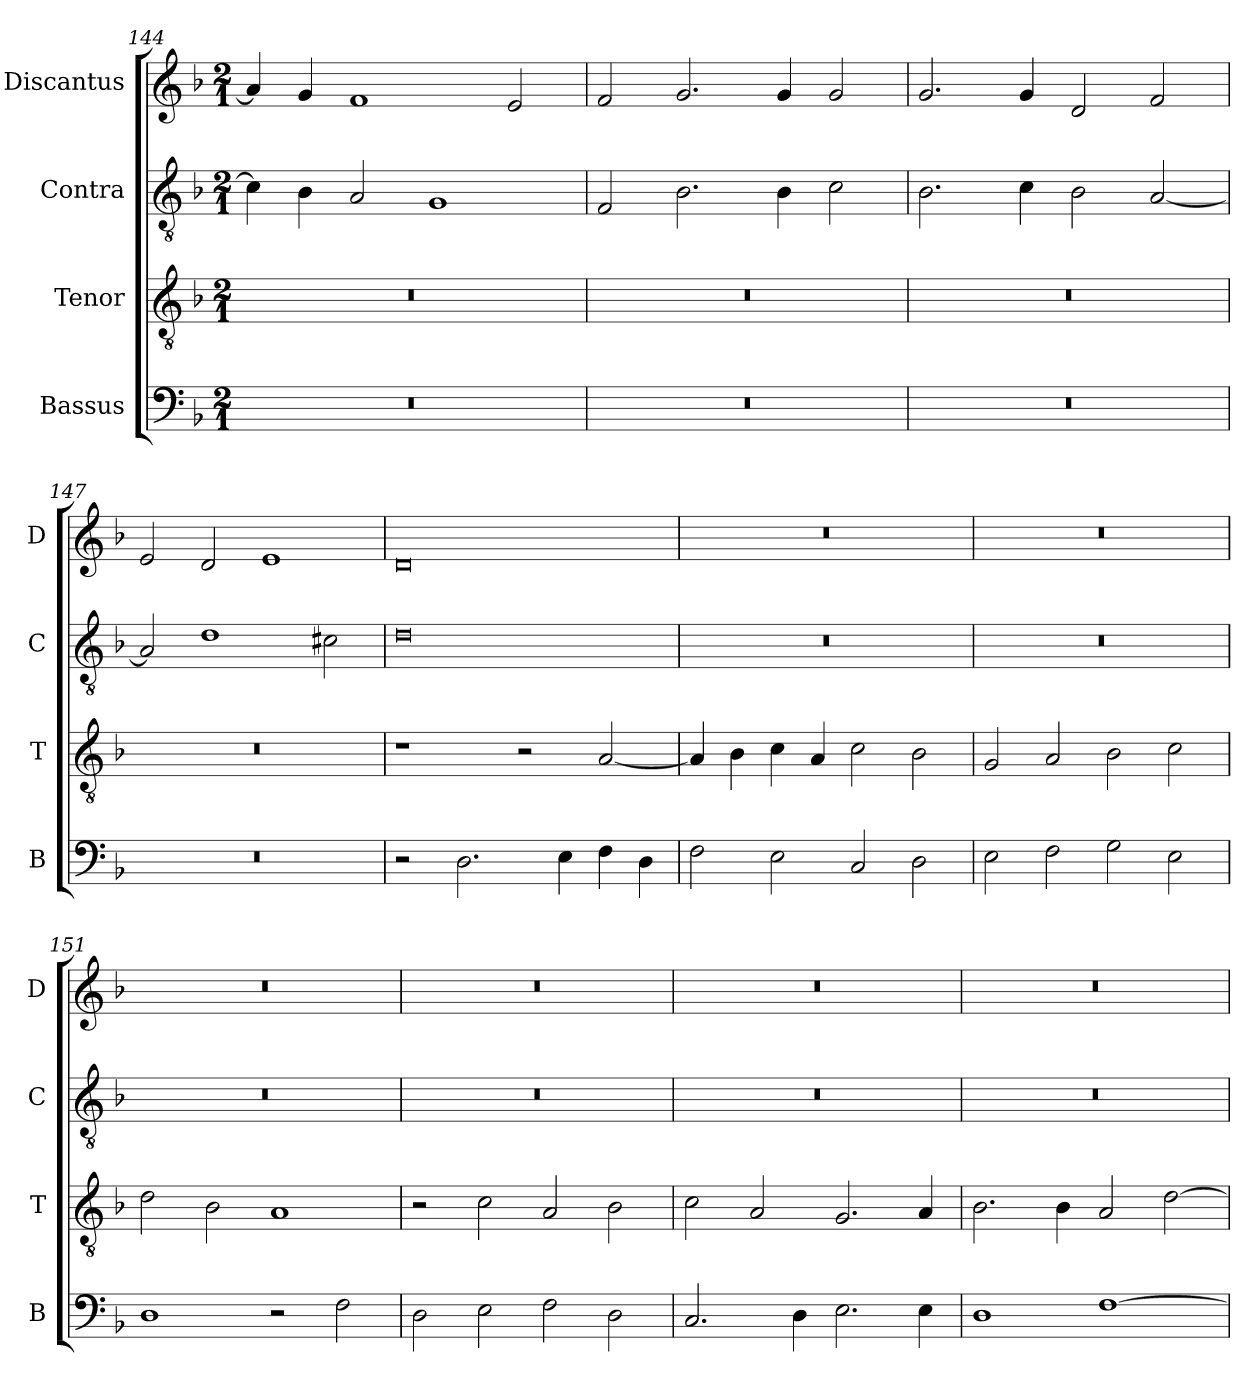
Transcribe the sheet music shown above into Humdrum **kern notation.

**kern	**kern	**kern	**kern
*part4	*part3	*part2	*part1
*staff4	*staff3	*staff2	*staff1
*I"Bassus	*I"Tenor	*I"Contra	*I"Discantus
*I'B	*I'T	*I'C	*I'D
*clefF4	*clefGv2	*clefGv2	*clefG2
*k[b-]	*k[b-]	*k[b-]	*k[b-]
*M2/1	*M2/1	*M2/1	*M2/1
=144	=144	=144	=144
0r	0r	4c\]	4a/]
.	.	4B-\	4g/
.	.	2A/	1f
.	.	1G	.
.	.	.	2e/
=145	=145	=145	=145
0r	0r	2F/	2f/
.	.	2.B-\	2.g/
.	.	4B-\	4g/
.	.	2c\	2g/
=146	=146	=146	=146
0r	0r	2.B-\	2.g/
.	.	4c\	4g/
.	.	2B-\	2d/
.	.	[2A/	2f/
=147	=147	=147	=147
0r	0r	2A/]	2e/
.	.	1d	2d/
.	.	.	1e
.	.	2c#X\	.
=148	=148	=148	=148
2r	1r	0d	0d
2.D\	.	.	.
.	2r	.	.
4E\	.	.	.
4F\	[2A/	.	.
4D\	.	.	.
=149	=149	=149	=149
2F\	4A/]	0r	0r
.	4B-\	.	.
2E\	4c\	.	.
.	4A/	.	.
2C/	2c\	.	.
2D\	2B-\	.	.
=150	=150	=150	=150
2E\	2G/	0r	0r
2F\	2A/	.	.
2G\	2B-\	.	.
2E\	2c\	.	.
=151	=151	=151	=151
1D	2d\	0r	0r
.	2B-\	.	.
2r	1A	.	.
2F\	.	.	.
=152	=152	=152	=152
2D\	2r	0r	0r
2E\	2c\	.	.
2F\	2A/	.	.
2D\	2B-\	.	.
=153	=153	=153	=153
2.C/	2c\	0r	0r
.	2A/	.	.
4D\	.	.	.
2.E\	2.G/	.	.
4E\	4A/	.	.
=154	=154	=154	=154
1D	2.B-\	0r	0r
.	4B-\	.	.
[1F	2A/	.	.
.	[2d\	.	.
=	=	=	=
*-	*-	*-	*-
